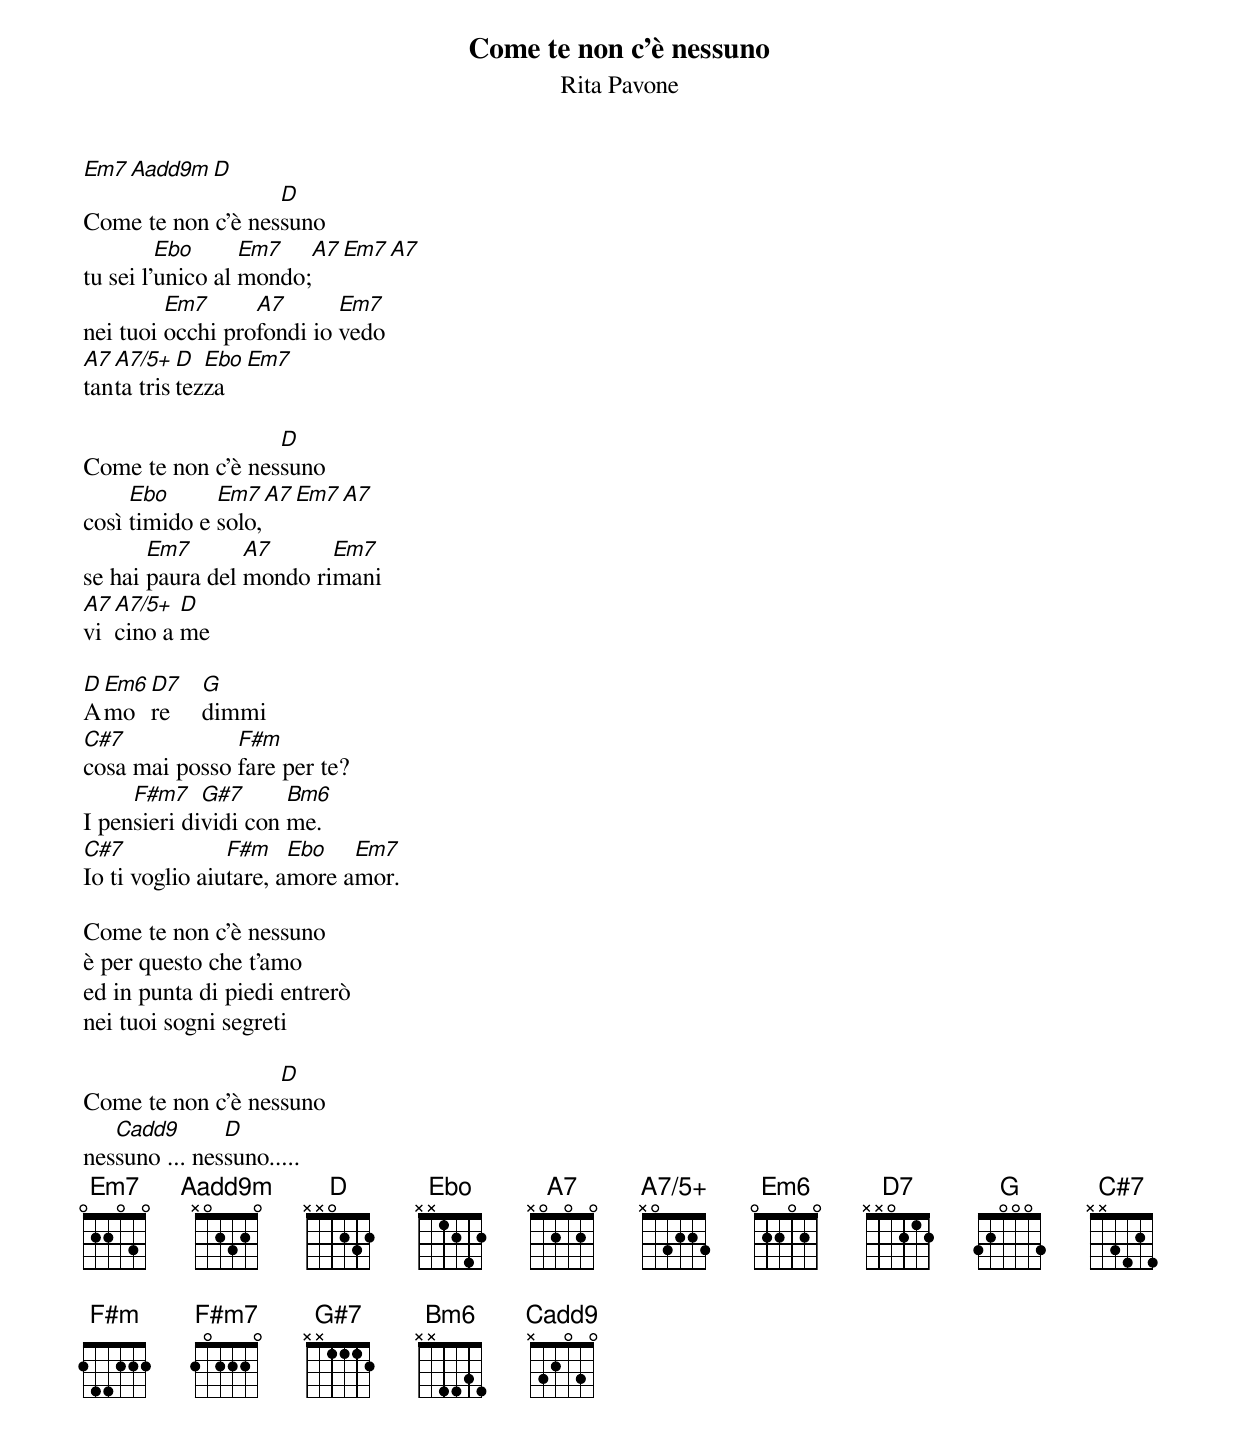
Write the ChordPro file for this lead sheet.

{title: Come te non c'è nessuno}
{subtitle: Rita Pavone}
{define: A7/5+ base-fret 0 frets x 0 3 2 2 3}
{define: Aadd9m base-fret 0 frets x 0 2 3 2 0}

[Em7][Aadd9m][D]
Come te non c'è nes[D]suno
tu sei l'[Ebo]unico al [Em7]mondo;[A7][Em7][A7]
nei tuoi [Em7]occhi pro[A7]fondi io [Em7]vedo
[A7]tan[A7/5+]ta tris[D]tez[Ebo]za[Em7]

Come te non c'è nes[D]suno
così [Ebo]timido e [Em7]solo,[A7][Em7][A7]
se hai [Em7]paura del [A7]mondo ri[Em7]mani
[A7]vi[A7/5+]cino a [D]me

[D]A[Em6]mo[D7]re     [G]dimmi
[C#7]cosa mai posso [F#m]fare per te?
I pen[F#m7]sieri di[G#7]vidi con [Bm6]me.
[C#7]Io ti voglio aiu[F#m]tare, a[Ebo]more a[Em7]mor.

Come te non c'è nessuno
è per questo che t'amo
ed in punta di piedi entrerò
nei tuoi sogni segreti

Come te non c'è nes[D]suno
nes[Cadd9]suno ... nes[D]suno.....
